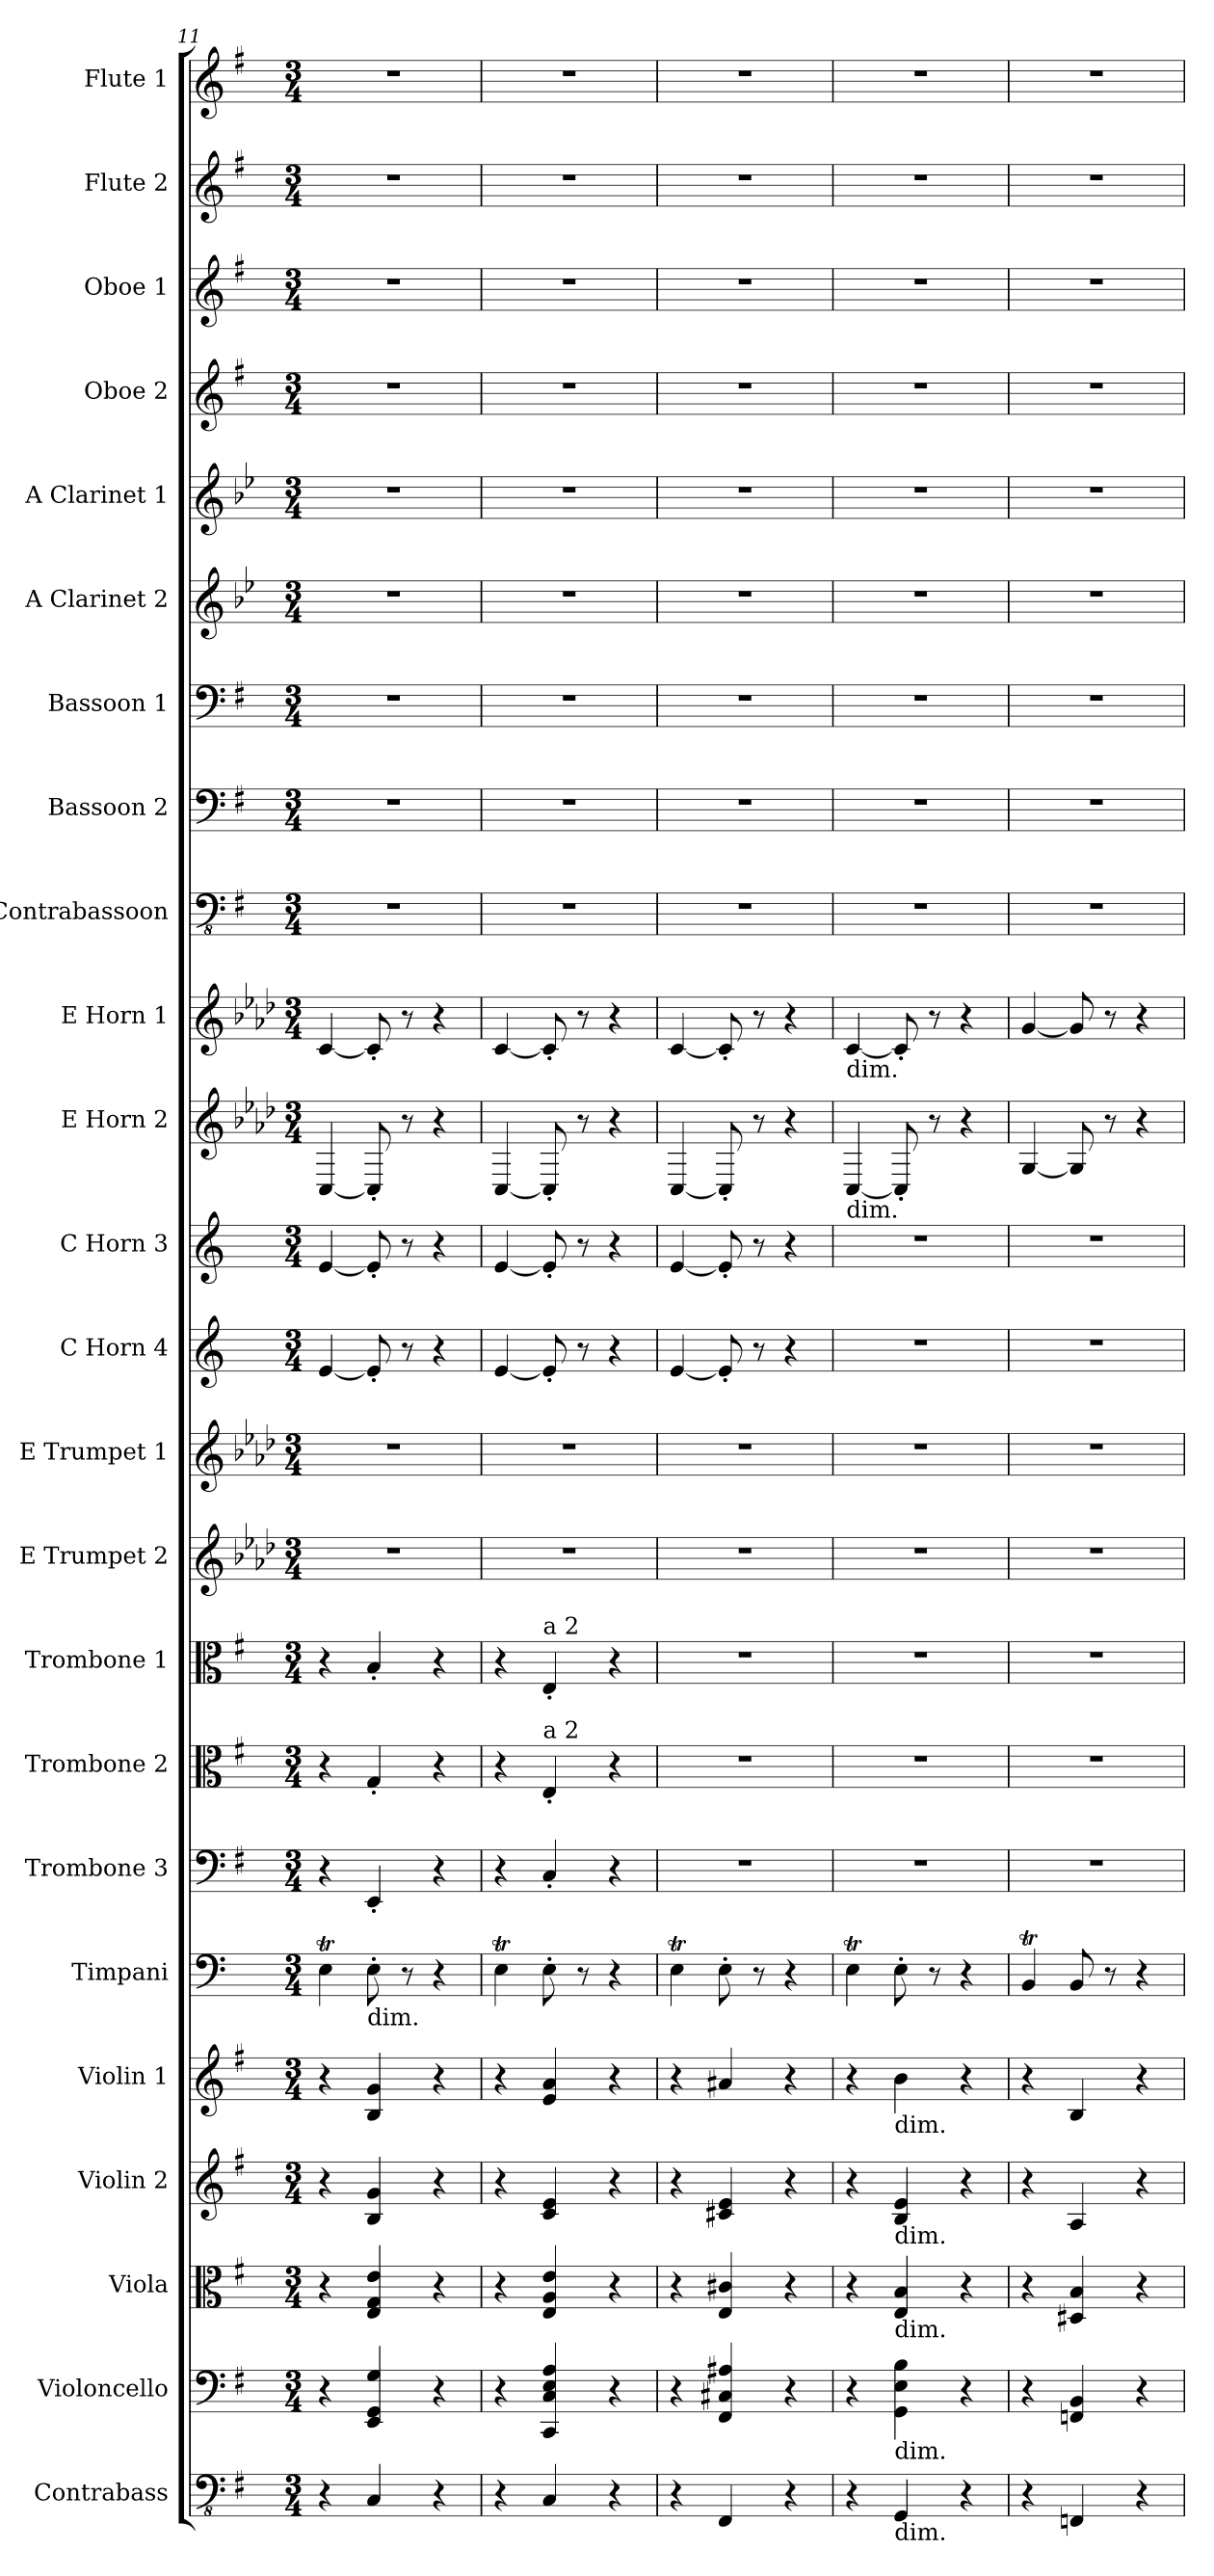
**kern	**kern	**kern	**kern	**kern	**kern	**kern	**kern	**kern	**kern	**kern	**kern	**kern	**kern	**kern	**kern	**kern	**kern	**kern	**kern	**kern	**kern	**kern	**kern
*part24	*part23	*part22	*part21	*part20	*part19	*part18	*part17	*part16	*part15	*part14	*part13	*part12	*part11	*part10	*part9	*part8	*part7	*part6	*part5	*part4	*part3	*part2	*part1
*staff24	*staff23	*staff22	*staff21	*staff20	*staff19	*staff18	*staff17	*staff16	*staff15	*staff14	*staff13	*staff12	*staff11	*staff10	*staff9	*staff8	*staff7	*staff6	*staff5	*staff4	*staff3	*staff2	*staff1
*I"Contrabass	*I"Violoncello	*I"Viola	*I"Violin 2	*I"Violin 1	*I"Timpani	*I"Trombone 3	*I"Trombone 2	*I"Trombone 1	*I"E Trumpet 2	*I"E Trumpet 1	*I"C Horn 4	*I"C Horn 3	*I"E Horn 2	*I"E Horn 1	*I"Contrabassoon	*I"Bassoon 2	*I"Bassoon 1	*I"A Clarinet 2	*I"A Clarinet 1	*I"Oboe 2	*I"Oboe 1	*I"Flute 2	*I"Flute 1
*I'Cb	*I'Vc	*I'Vla	*I'Vln 2	*I'Vln 1	*I'Timp	*I'Trb 3	*I'Trb 2	*I'Trb 1	*I'Tpt 2	*I'Tpt 1	*I'Hn 4	*I'Hn 3	*I'Hn 2	*I'Hn 1	*I'C.Bsn	*I'Bsn 2	*I'Bsn 1	*I'Cl 2	*I'Cl 1	*I'Ob 2	*I'Ob 1	*I'Fl 2	*I'Fl 1
*clefFv4	*clefF4	*clefC3	*clefG2	*clefG2	*clefF4	*clefF4	*clefC3	*clefC3	*clefG2	*clefG2	*clefG2	*clefG2	*clefG2	*clefG2	*clefFv4	*clefF4	*clefF4	*clefG2	*clefG2	*clefG2	*clefG2	*clefG2	*clefG2
*	*	*	*	*	*	*	*	*	*ITrd-2c-4	*ITrd-2c-4	*ITrd7c12	*ITrd7c12	*ITrd5c8	*ITrd5c8	*	*	*	*ITrd2c3	*ITrd2c3	*	*	*	*
*k[f#]	*k[f#]	*k[f#]	*k[f#]	*k[f#]	*k[]	*k[f#]	*k[f#]	*k[f#]	*k[]	*k[]	*k[]	*k[]	*k[]	*k[]	*k[f#]	*k[f#]	*k[f#]	*k[f#]	*k[f#]	*k[f#]	*k[f#]	*k[f#]	*k[f#]
*M3/4	*M3/4	*M3/4	*M3/4	*M3/4	*M3/4	*M3/4	*M3/4	*M3/4	*M3/4	*M3/4	*M3/4	*M3/4	*M3/4	*M3/4	*M3/4	*M3/4	*M3/4	*M3/4	*M3/4	*M3/4	*M3/4	*M3/4	*M3/4
=11	=11	=11	=11	=11	=11	=11	=11	=11	=11	=11	=11	=11	=11	=11	=11	=11	=11	=11	=11	=11	=11	=11	=11
4r	4r	4r	4r	4r	4Et\	4r	4r	4r	2.r	2.r	[4E/	[4E/	[4EE/	[4E/	2.r	2.r	2.r	2.r	2.r	2.r	2.r	2.r	2.r
!	!	!	!	!	!LO:TX:b:t=dim.	!	!	!	!	!	!	!	!	!	!	!	!	!	!	!	!	!	!
4CC/	4EE/ 4GG/ 4G/	4E/ 4G/ 4e/	4B/ 4g/	4B/ 4g/	8E'\	4EE'/	4G'/	4B'/	.	.	8E'/]	8E'/]	8EE'/]	8E'/]	.	.	.	.	.	.	.	.	.
.	.	.	.	.	8r	.	.	.	.	.	8r	8r	8r	8r	.	.	.	.	.	.	.	.	.
4r	4r	4r	4r	4r	4r	4r	4r	4r	.	.	4r	4r	4r	4r	.	.	.	.	.	.	.	.	.
=12	=12	=12	=12	=12	=12	=12	=12	=12	=12	=12	=12	=12	=12	=12	=12	=12	=12	=12	=12	=12	=12	=12	=12
4r	4r	4r	4r	4r	4Et\	4r	4r	4r	2.r	2.r	[4E/	[4E/	[4EE/	[4E/	2.r	2.r	2.r	2.r	2.r	2.r	2.r	2.r	2.r
!	!	!	!	!	!	!	!	!LO:TX:a:t=a 2	!	!	!	!	!	!	!	!	!	!	!	!	!	!	!
!	!	!	!	!	!	!	!LO:TX:a:t=a 2	!	!	!	!	!	!	!	!	!	!	!	!	!	!	!	!
4CC/	4CC/ 4C/ 4E/ 4A/	4E/ 4A/ 4e/	4c/ 4e/	4e/ 4a/	8E'\	4C'/	4E'/	4E'/	.	.	8E'/]	8E'/]	8EE'/]	8E'/]	.	.	.	.	.	.	.	.	.
.	.	.	.	.	8r	.	.	.	.	.	8r	8r	8r	8r	.	.	.	.	.	.	.	.	.
4r	4r	4r	4r	4r	4r	4r	4r	4r	.	.	4r	4r	4r	4r	.	.	.	.	.	.	.	.	.
=13	=13	=13	=13	=13	=13	=13	=13	=13	=13	=13	=13	=13	=13	=13	=13	=13	=13	=13	=13	=13	=13	=13	=13
4r	4r	4r	4r	4r	4Et\	2.r	2.r	2.r	2.r	2.r	[4E/	[4E/	[4EE/	[4E/	2.r	2.r	2.r	2.r	2.r	2.r	2.r	2.r	2.r
4FFF#/	4FF#/ 4C#X/ 4A#X/	4E/ 4c#X/	4c#X/ 4e/	4a#X/	8E'\	.	.	.	.	.	8E'/]	8E'/]	8EE'/]	8E'/]	.	.	.	.	.	.	.	.	.
.	.	.	.	.	8r	.	.	.	.	.	8r	8r	8r	8r	.	.	.	.	.	.	.	.	.
4r	4r	4r	4r	4r	4r	.	.	.	.	.	4r	4r	4r	4r	.	.	.	.	.	.	.	.	.
=14	=14	=14	=14	=14	=14	=14	=14	=14	=14	=14	=14	=14	=14	=14	=14	=14	=14	=14	=14	=14	=14	=14	=14
!	!	!	!	!	!	!	!	!	!	!	!	!	!	!LO:TX:b:t=dim.	!	!	!	!	!	!	!	!	!
!	!	!	!	!	!	!	!	!	!	!	!	!	!LO:TX:b:t=dim.	!	!	!	!	!	!	!	!	!	!
4r	4r	4r	4r	4r	4Et\	2.r	2.r	2.r	2.r	2.r	2.r	2.r	[4EE/	[4E/	2.r	2.r	2.r	2.r	2.r	2.r	2.r	2.r	2.r
!	!	!	!	!LO:TX:b:t=dim.	!	!	!	!	!	!	!	!	!	!	!	!	!	!	!	!	!	!	!
!	!	!	!LO:TX:b:t=dim.	!	!	!	!	!	!	!	!	!	!	!	!	!	!	!	!	!	!	!	!
!	!	!LO:TX:b:t=dim.	!	!	!	!	!	!	!	!	!	!	!	!	!	!	!	!	!	!	!	!	!
!	!LO:TX:b:t=dim.	!	!	!	!	!	!	!	!	!	!	!	!	!	!	!	!	!	!	!	!	!	!
!LO:TX:b:t=dim.	!	!	!	!	!	!	!	!	!	!	!	!	!	!	!	!	!	!	!	!	!	!	!
4GGG/	4GG\ 4E\ 4B\	4E/ 4B/	4B/ 4e/	4b\	8E'\	.	.	.	.	.	.	.	8EE'/]	8E'/]	.	.	.	.	.	.	.	.	.
.	.	.	.	.	8r	.	.	.	.	.	.	.	8r	8r	.	.	.	.	.	.	.	.	.
4r	4r	4r	4r	4r	4r	.	.	.	.	.	.	.	4r	4r	.	.	.	.	.	.	.	.	.
=15	=15	=15	=15	=15	=15	=15	=15	=15	=15	=15	=15	=15	=15	=15	=15	=15	=15	=15	=15	=15	=15	=15	=15
4r	4r	4r	4r	4r	4BBt/	2.r	2.r	2.r	2.r	2.r	2.r	2.r	[4BB/	[4B/	2.r	2.r	2.r	2.r	2.r	2.r	2.r	2.r	2.r
4FFFn/	4FFn/ 4BB/	4D#X/ 4B/	4A/	4B/	8BB/	.	.	.	.	.	.	.	8BB/]	8B/]	.	.	.	.	.	.	.	.	.
.	.	.	.	.	8r	.	.	.	.	.	.	.	8r	8r	.	.	.	.	.	.	.	.	.
4r	4r	4r	4r	4r	4r	.	.	.	.	.	.	.	4r	4r	.	.	.	.	.	.	.	.	.
=	=	=	=	=	=	=	=	=	=	=	=	=	=	=	=	=	=	=	=	=	=	=	=
*-	*-	*-	*-	*-	*-	*-	*-	*-	*-	*-	*-	*-	*-	*-	*-	*-	*-	*-	*-	*-	*-	*-	*-
